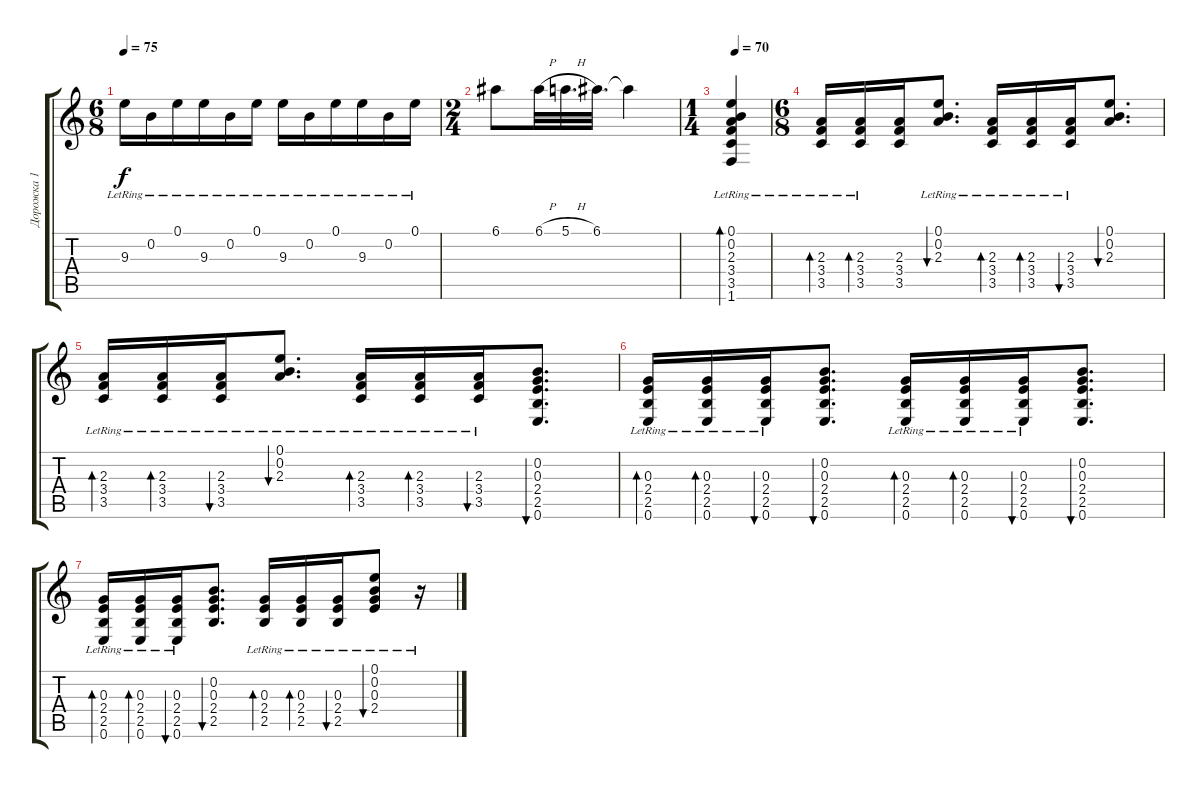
\track ("Дорожка 1" "Дорожка 1") {instrument acousticguitarnylon}
\staff {score tabs}
\tuning (E4 B3 G3 D3 A2 E2) {hide}
\ts (6 8)
\tempo 75
\clef g2
\ks c
9.3{lr}.16{dy f} 0.2{lr}.16 0.1{lr}.16 9.3{lr}.16 0.2{lr}.16 0.1{lr}.16 9.3{lr}.16 0.2{lr}.16 0.1{lr}.16 9.3{lr}.16 0.2{lr}.16 0.1{lr}.16 |
\ts (2 4)
6.1.8 6.1{h}.32 5.1{h}.32{d} 6.1.32{d} 6.1{t}.4 |
\ts (1 4)
\tempo 70
(0.1{lr} 0.2{lr} 2.3{lr} 3.4{lr} 3.5{lr} 1.6).4{bd 120} |
\ts (6 8)
(2.3{lr} 3.4{lr} 3.5{lr}).16{bd 60} (2.3{lr} 3.4{lr} 3.5{lr}).16{bd 60} (2.3 3.4 3.5).16 (0.1{lr} 0.2{lr} 2.3{lr}).8{d bu 60} (2.3{lr} 3.4{lr} 3.5{lr}).16{bd 60} (2.3{lr} 3.4{lr} 3.5{lr}).16{bd 60} (2.3{lr} 3.4{lr} 3.5{lr}).16{bu 60} (0.1 0.2 2.3).8{d bu 60} |
(2.3{lr} 3.4{lr} 3.5{lr}).16{bd 60} (2.3{lr} 3.4{lr} 3.5{lr}).16{bd 60} (2.3{lr} 3.4{lr} 3.5{lr}).16{bu 60} (0.1{lr} 0.2{lr} 2.3{lr}).8{d bu 60} (2.3{lr} 3.4{lr} 3.5{lr}).16{bd 60} (2.3{lr} 3.4{lr} 3.5{lr}).16{bd 60} (2.3{lr} 3.4{lr} 3.5{lr}).16{bu 60} (0.2 0.3 2.4 2.5 0.6).8{d bu 60} |
(0.3{lr} 2.4{lr} 2.5{lr} 0.6).16{bd 60} (0.3{lr} 2.4{lr} 2.5{lr} 0.6).16{bd 60} (0.3{lr} 2.4{lr} 2.5{lr} 0.6).16{bu 60} (0.2 0.3 2.4 2.5 0.6).8{d bu 60} (0.3{lr} 2.4{lr} 2.5{lr} 0.6).16{bd 60} (0.3{lr} 2.4{lr} 2.5{lr} 0.6).16{bd 60} (0.3{lr} 2.4{lr} 2.5{lr} 0.6).16{bu 60} (0.2 0.3 2.4 2.5 0.6).8{d bu 60} |
(0.3{lr} 2.4{lr} 2.5{lr} 0.6).16{bd 60} (0.3{lr} 2.4{lr} 2.5{lr} 0.6).16{bd 60} (0.3{lr} 2.4{lr} 2.5{lr} 0.6).16{bu 60} (0.2 0.3 2.4 2.5).8{d bu 60} (0.3{lr} 2.4{lr} 2.5{lr}).16{bd 60} (0.3{lr} 2.4{lr} 2.5{lr}).16{bd 60} (0.3{lr} 2.4{lr} 2.5{lr}).16{bu 60} (0.1{lr} 0.2{lr} 0.3{lr} 2.4).8{bu 60} r.16
